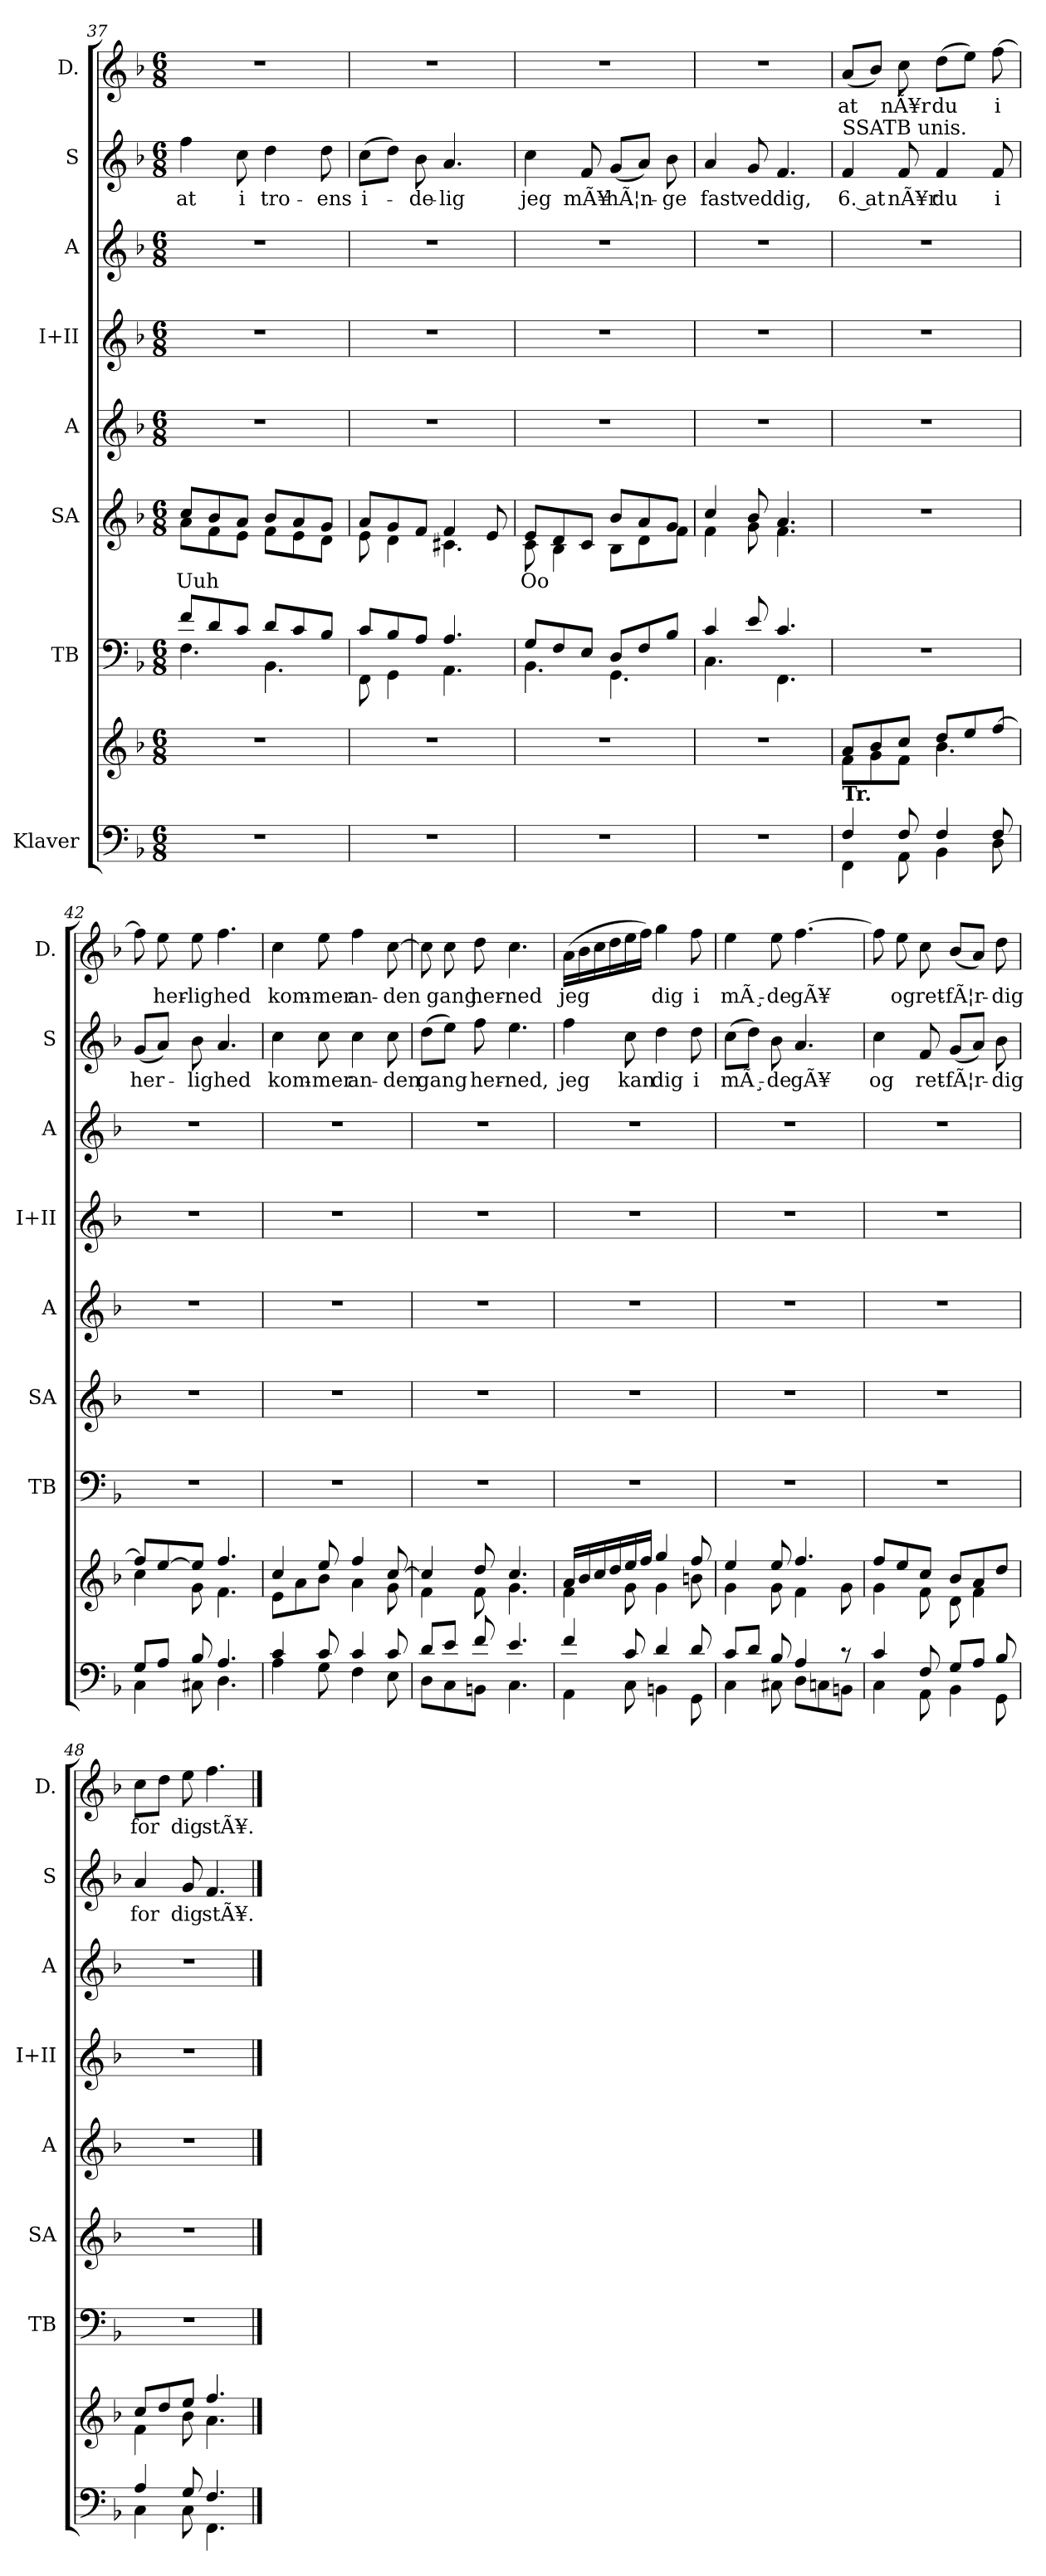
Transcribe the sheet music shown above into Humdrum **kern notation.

**kern	**kern	**kern	**kern	**text	**kern	**kern	**kern	**kern	**text	**kern	**text
*part8	*part8	*part7	*part6	*part6	*part5	*part4	*part3	*part2	*part2	*part1	*part1
*staff9	*staff8	*staff7	*staff6	*staff6	*staff5	*staff4	*staff3	*staff2	*staff2	*staff1	*staff1
*I"Klaver	*	*I"TB	*I"SA	*	*I"A	*I"I+II	*I"A	*I"S	*	*I"D.	*
*	*	*I'TB	*I'SA	*	*I'A	*I'I+II	*I'A	*I'S	*	*I'D.	*
*clefF4	*clefG2	*clefF4	*clefG2	*	*clefG2	*clefG2	*clefG2	*clefG2	*	*clefG2	*
*k[b-]	*k[b-]	*k[b-]	*k[b-]	*	*k[b-]	*k[b-]	*k[b-]	*k[b-]	*	*k[b-]	*
*M6/8	*M6/8	*M6/8	*M6/8	*	*M6/8	*M6/8	*M6/8	*M6/8	*	*M6/8	*
=37	=37	=37	=37	=37	=37	=37	=37	=37	=37	=37	=37
*	*	*^	*	*	*	*	*	*	*	*	*
!	!	!	!	!	!LO:LY:b	!	!	!	!	!LO:LY:b	!	!
*	*	*	*	*^	*	*	*	*	*	*	*	*
2.r	2.r	8f/L	4.F\	8cc/L	8a\L	Uuh	2.r	2.r	2.r	4ff\	at	2.r	.
.	.	8d/	.	8b-/	8f\	.	.	.	.	.	.	.	.
!	!	!	!	!	!	!	!	!	!	!	!LO:LY:b	!	!
.	.	8c/J	.	8a/J	8e\J	.	.	.	.	8cc\	i	.	.
!	!	!	!	!	!	!	!	!	!	!	!LO:LY:b	!	!
.	.	8d/L	4.BB-\	8b-/L	8f\L	.	.	.	.	4dd\	tro-	.	.
.	.	8c/	.	8a/	8e\	.	.	.	.	.	.	.	.
!	!	!	!	!	!	!	!	!	!	!	!LO:LY:b	!	!
.	.	8B-/J	.	8g/J	8d\J	.	.	.	.	8dd\	-ens	.	.
!!LO:LB:g=z
=38	=38	=38	=38	=38	=38	=38	=38	=38	=38	=38	=38	=38	=38
!	!	!	!	!	!	!	!	!	!	!	!LO:LY:b	!	!
2.r	2.r	8c/L	8FF\	8a/L	8e\	.	2.r	2.r	2.r	(>8cc\L	i-	2.r	.
.	.	8B-/	4GG\	8g/	4d\	.	.	.	.	8dd\J)	.	.	.
!	!	!	!	!	!	!	!	!	!	!	!LO:LY:b	!	!
.	.	8A/J	.	8f/J	.	.	.	.	.	8b-\	-de-	.	.
!	!	!	!	!	!	!	!	!	!	!	!LO:LY:b	!	!
.	.	4.A/	4.AA\	4f/	4.c#X\	.	.	.	.	4.a/	-lig	.	.
.	.	.	.	8e/	.	.	.	.	.	.	.	.	.
=39	=39	=39	=39	=39	=39	=39	=39	=39	=39	=39	=39	=39	=39
!	!	!	!	!	!	!LO:LY:b	!	!	!	!	!LO:LY:b	!	!
2.r	2.r	8G/L	4.BB-\	8e/L	8c\	Oo	2.r	2.r	2.r	4cc\	jeg	2.r	.
.	.	8F/	.	8d/	4B-\	.	.	.	.	.	.	.	.
!	!	!	!	!	!	!	!	!	!	!	!LO:LY:b	!	!
.	.	8E/J	.	8c/J	.	.	.	.	.	8f/	mÃ¥	.	.
!	!	!	!	!	!	!	!	!	!	!	!LO:LY:b	!	!
.	.	8D/L	4.GG\	8b-/L	8B-\L	.	.	.	.	(<8g/L	hÃ¦n-	.	.
.	.	8F/	.	8a/	8d\	.	.	.	.	8a/J)	.	.	.
!	!	!	!	!	!	!	!	!	!	!	!LO:LY:b	!	!
.	.	8B-/J	.	8g/J	8f\J	.	.	.	.	8b-\	-ge	.	.
=40	=40	=40	=40	=40	=40	=40	=40	=40	=40	=40	=40	=40	=40
!	!	!	!	!	!	!	!	!	!	!	!LO:LY:b	!	!
2.r	2.r	4c/	4.C\	4cc/	4f\	.	2.r	2.r	2.r	4a/	fast	2.r	.
!	!	!	!	!	!	!	!	!	!	!	!LO:LY:b	!	!
.	.	8e/	.	8b-/	8g\	.	.	.	.	8g/	ved	.	.
!	!	!	!	!	!	!	!	!	!	!	!LO:LY:b	!	!
.	.	4.c/	4.FF\	4.a/	4.f\	.	.	.	.	4.f/	dig,	.	.
!!LO:LB:g=z
=41	=41	=41	=41	=41	=41	=41	=41	=41	=41	=41	=41	=41	=41
*^	*^	*	*	*	*	*	*	*	*	*	*	*	*
!	!	!	!	!	!	!	!	!	!	!	!	!LO:TX:a:t=SSATB unis.	!	!	!
!LO:TX:a:B:t=Tr.	!	!	!	!	!	!	!	!	!	!	!	!	!	!	!
!	!	!	!	!	!	!	!	!	!	!	!	!	!LO:LY:b	!	!LO:LY:b
*	*	*	*	*v	*v	*	*	*	*	*	*	*	*	*	*
*	*	*	*	*	*v	*v	*	*	*	*	*	*	*	*
4F/	4FF\	8a/L	8f\L	2.r	2.r	.	2.r	2.r	2.r	4f/	6. at	(<8a/L	at
.	.	8b-/	8g\	.	.	.	.	.	.	.	.	8b-/J)	.
!	!	!	!	!	!	!	!	!	!	!	!LO:LY:b	!	!LO:LY:b
8F/	8AA\	8cc/J	8f\J	.	.	.	.	.	.	8f/	nÃ¥r	8cc\	nÃ¥r
!	!	!	!	!	!	!	!	!	!	!	!LO:LY:b	!	!LO:LY:b
4F/	4BB-\	8dd/L	4.b-\	.	.	.	.	.	.	4f/	du	(>8dd\L	du
.	.	8ee/	.	.	.	.	.	.	.	.	.	8ee\J)	.
!	!	!	!	!	!	!	!	!	!	!	!LO:LY:b	!	!LO:LY:b
8F/	8D\	[8ff/J	.	.	.	.	.	.	.	8f/	i	[8ff\	i
=42	=42	=42	=42	=42	=42	=42	=42	=42	=42	=42	=42	=42	=42
!	!	!	!	!	!	!	!	!	!	!	!LO:LY:b	!	!
8G/L	4C\	8ff/L]	4cc\	2.r	2.r	.	2.r	2.r	2.r	(<8g/L	her-	8ff\]	.
!	!	!	!	!	!	!	!	!	!	!	!	!	!LO:LY:b
8A/J	.	[8ee/	.	.	.	.	.	.	.	8a/J)	.	8ee\	her-
!	!	!	!	!	!	!	!	!	!	!	!LO:LY:b	!	!LO:LY:b
8B-/	8C#X\	8ee/J]	8g\	.	.	.	.	.	.	8b-\	-lig	8ee\	-lig
!	!	!	!	!	!	!	!	!	!	!	!LO:LY:b	!	!LO:LY:b
4.A/	4.D\	4.ff/	4.f\	.	.	.	.	.	.	4.a/	hed	4.ff\	hed
=43	=43	=43	=43	=43	=43	=43	=43	=43	=43	=43	=43	=43	=43
!	!	!	!	!	!	!	!	!	!	!	!LO:LY:b	!	!LO:LY:b
4c/	4A\	4cc/	8e\L	2.r	2.r	.	2.r	2.r	2.r	4cc\	kom-	4cc\	kom-
.	.	.	8a\	.	.	.	.	.	.	.	.	.	.
!	!	!	!	!	!	!	!	!	!	!	!LO:LY:b	!	!LO:LY:b
8c/	8G\	8ee/	8b-\J	.	.	.	.	.	.	8cc\	-mer	8ee\	-mer
!	!	!	!	!	!	!	!	!	!	!	!LO:LY:b	!	!LO:LY:b
4c/	4F\	4ff/	4a\	.	.	.	.	.	.	4cc\	an-	4ff\	an-
!	!	!	!	!	!	!	!	!	!	!	!LO:LY:b	!	!LO:LY:b
8c/	8E\	[8cc/	8g\	.	.	.	.	.	.	8cc\	-den	[8cc\	-den
=44	=44	=44	=44	=44	=44	=44	=44	=44	=44	=44	=44	=44	=44
!	!	!	!	!	!	!	!	!	!	!	!LO:LY:b	!	!
8d/L	8D\L	4cc/]	4f\	2.r	2.r	.	2.r	2.r	2.r	(>8dd\L	gang	8cc\]	.
!	!	!	!	!	!	!	!	!	!	!	!	!	!LO:LY:b
8e/J	8C\	.	.	.	.	.	.	.	.	8ee\J)	.	8cc\	gang
!	!	!	!	!	!	!	!	!	!	!	!LO:LY:b	!	!LO:LY:b
8f/	8BBn\J	8dd/	8f\	.	.	.	.	.	.	8ff\	her-	8dd\	her-
!	!	!	!	!	!	!	!	!	!	!	!LO:LY:b	!	!LO:LY:b
4.e/	4.C\	4.cc/	4.g\	.	.	.	.	.	.	4.ee\	-ned,	4.cc\	-ned
=45	=45	=45	=45	=45	=45	=45	=45	=45	=45	=45	=45	=45	=45
!	!	!	!	!	!	!	!	!	!	!	!LO:LY:b	!	!LO:LY:b
4f/	4AA\	16a/LL	4f\	2.r	2.r	.	2.r	2.r	2.r	4ff\	jeg	(>16a\LL	jeg
.	.	16b-/	.	.	.	.	.	.	.	.	.	16b-\	.
.	.	16cc/	.	.	.	.	.	.	.	.	.	16cc\	.
.	.	16dd/	.	.	.	.	.	.	.	.	.	16dd\	.
!	!	!	!	!	!	!	!	!	!	!	!LO:LY:b	!	!
8c/	8C\	16ee/	8g\	.	.	.	.	.	.	8cc\	kan	16ee\	.
.	.	16ff/JJ	.	.	.	.	.	.	.	.	.	16ff\JJ)	.
!	!	!	!	!	!	!	!	!	!	!	!LO:LY:b	!	!LO:LY:b
4d/	4BBn\	4gg/	4g\	.	.	.	.	.	.	4dd\	dig	4gg\	dig
!	!	!	!	!	!	!	!	!	!	!	!LO:LY:b	!	!LO:LY:b
8d/	8GG\	8ff/	8bn\	.	.	.	.	.	.	8dd\	i	8ff\	i
!!LO:PB:g=z
=46	=46	=46	=46	=46	=46	=46	=46	=46	=46	=46	=46	=46	=46
!	!	!	!	!	!	!	!	!	!	!	!LO:LY:b	!	!LO:LY:b
8c/L	4C\	4ee/	4g\	2.r	2.r	.	2.r	2.r	2.r	(>8cc\L	mÃ¸-	4ee\	mÃ¸-
8d/J	.	.	.	.	.	.	.	.	.	8dd\J)	.	.	.
!	!	!	!	!	!	!	!	!	!	!	!LO:LY:b	!	!LO:LY:b
8B-/	8C#X\	8ee/	8g\	.	.	.	.	.	.	8b-\	-de	8ee\	-de
!	!	!	!	!	!	!	!	!	!	!	!LO:LY:b	!	!LO:LY:b
4A/	8D\L	4.ff/	4f\	.	.	.	.	.	.	4.a/	gÃ¥	[4.ff\	gÃ¥
.	8Cn\	.	.	.	.	.	.	.	.	.	.	.	.
8r	8BBn\J	.	8g\	.	.	.	.	.	.	.	.	.	.
=47	=47	=47	=47	=47	=47	=47	=47	=47	=47	=47	=47	=47	=47
!	!	!	!	!	!	!	!	!	!	!	!LO:LY:b	!	!
4c/	4C\	8ff/L	4g\	2.r	2.r	.	2.r	2.r	2.r	4cc\	og	8ff\]	.
!	!	!	!	!	!	!	!	!	!	!	!	!	!LO:LY:b
.	.	8ee/	.	.	.	.	.	.	.	.	.	8ee\	og
!	!	!	!	!	!	!	!	!	!	!	!LO:LY:b	!	!LO:LY:b
8F/	8AA\	8cc/J	8f\	.	.	.	.	.	.	8f/	ret-	8cc\	ret-
!	!	!	!	!	!	!	!	!	!	!	!LO:LY:b	!	!LO:LY:b
8G/L	4BB-\	8b-/L	8d\	.	.	.	.	.	.	(<8g/L	-fÃ¦r-	(<8b-/L	-fÃ¦r-
8A/J	.	8a/	4f\	.	.	.	.	.	.	8a/J)	.	8a/J)	.
!	!	!	!	!	!	!	!	!	!	!	!LO:LY:b	!	!LO:LY:b
8B-/	8GG\	8dd/J	.	.	.	.	.	.	.	8b-\	-dig	8dd\	-dig
=48	=48	=48	=48	=48	=48	=48	=48	=48	=48	=48	=48	=48	=48
!	!	!	!	!	!	!	!	!	!	!	!LO:LY:b	!	!LO:LY:b
4A/	4C\	8cc/L	4f\	2.r	2.r	.	2.r	2.r	2.r	4a/	for	8cc\L	for
.	.	8dd/	.	.	.	.	.	.	.	.	.	8dd\J	.
!	!	!	!	!	!	!	!	!	!	!	!LO:LY:b	!	!LO:LY:b
8G/	8C\	8ee/J	8b-\	.	.	.	.	.	.	8g/	dig	8ee\	dig
!	!	!	!	!	!	!	!	!	!	!	!LO:LY:b	!	!LO:LY:b
4.F/	4.FF\	4.ff/	4.a\	.	.	.	.	.	.	4.f/	stÃ¥.	4.ff\	stÃ¥.
*v	*v	*	*	*	*	*	*	*	*	*	*	*	*
*	*v	*v	*	*	*	*	*	*	*	*	*	*
==	==	==	==	==	==	==	==	==	==	==	==
*-	*-	*-	*-	*-	*-	*-	*-	*-	*-	*-	*-
